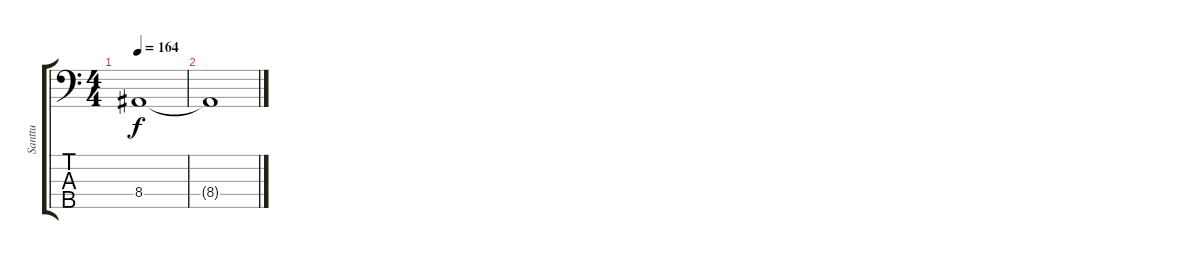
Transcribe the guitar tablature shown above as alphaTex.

\track ("Santtu" "Santtu") {instrument electricbasspick}
\staff {score tabs}
\tuning (G2 D2 A1 D1 A0) {hide}
\ts (4 4)
\tempo 164
\clef f4
\ks c
8.4{t}.1{dy f} |
8.4{t}.1
